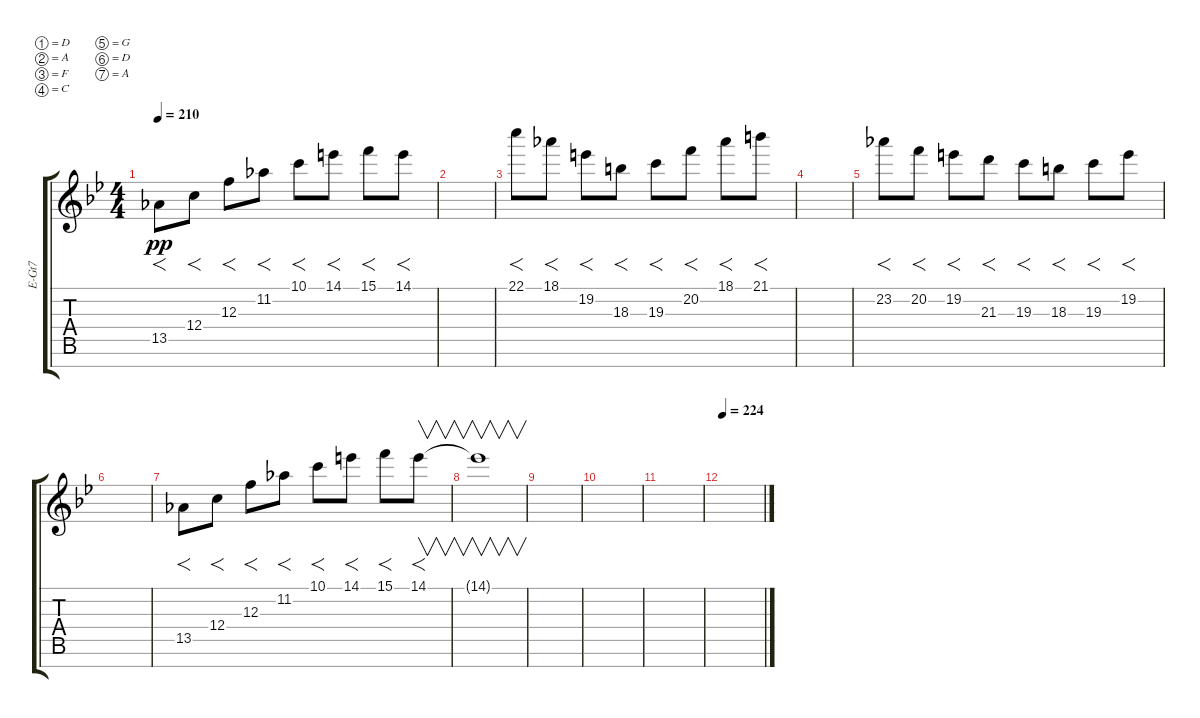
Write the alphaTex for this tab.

\defaultSystemsLayout 4
\bracketExtendMode groupsimilarinstruments
\otherSystemsTrackNameOrientation horizontal
\track ("Guitar FX Spooky" "E-Gt7") {instrument distortionguitar}
\staff {score tabs}
\tuning (D4 A3 F3 C3 G2 D2 A1)
\ts (4 4)
\tempo 210
\clef g2
\ks bb
13.5{acc b}.8{f dy pp beam Down} 12.4{acc forcenatural}.8{f beam Down} 12.3{acc forcenatural}.8{f beam Down} 11.2{acc b}.8{f beam Down} 10.1{acc forcenatural}.8{f beam Down} 14.1{acc #}.8{f beam Down} 15.1{acc forcenatural}.8{f beam Down} 14.1{acc #}.8{f beam Down} |
|
22.1{acc forcenatural}.8{f beam Down} 18.1{acc b}.8{f beam Down} 19.2{acc #}.8{f beam Down} 18.3{acc #}.8{f beam Down} 19.3{acc forcenatural}.8{f beam Down} 20.2{acc forcenatural}.8{f beam Down} 18.1{acc b}.8{f beam Down} 21.1{acc #}.8{f beam Down} |
|
23.2{acc b}.8{f beam Down} 20.2{acc forcenatural}.8{f beam Down beam split} 19.2{acc #}.8{f beam Down} 21.3{acc forcenatural}.8{f beam Down} 19.3{acc forcenatural}.8{f beam Down} 18.3{acc #}.8{f beam Down} 19.3{acc forcenatural}.8{f beam Down} 19.2{acc #}.8{f beam Down} |
|
13.5{acc b}.8{f beam Down} 12.4{acc forcenatural}.8{f beam Down} 12.3{acc forcenatural}.8{f beam Down} 11.2{acc b}.8{f beam Down} 10.1{acc forcenatural}.8{f beam Down} 14.1{acc #}.8{f beam Down} 15.1{acc forcenatural}.8{f beam Down} 14.1{acc #}.8{f v beam Down} |
14.1{t acc #}.1{v beam Down} |
|
|
|
\tempo 224
